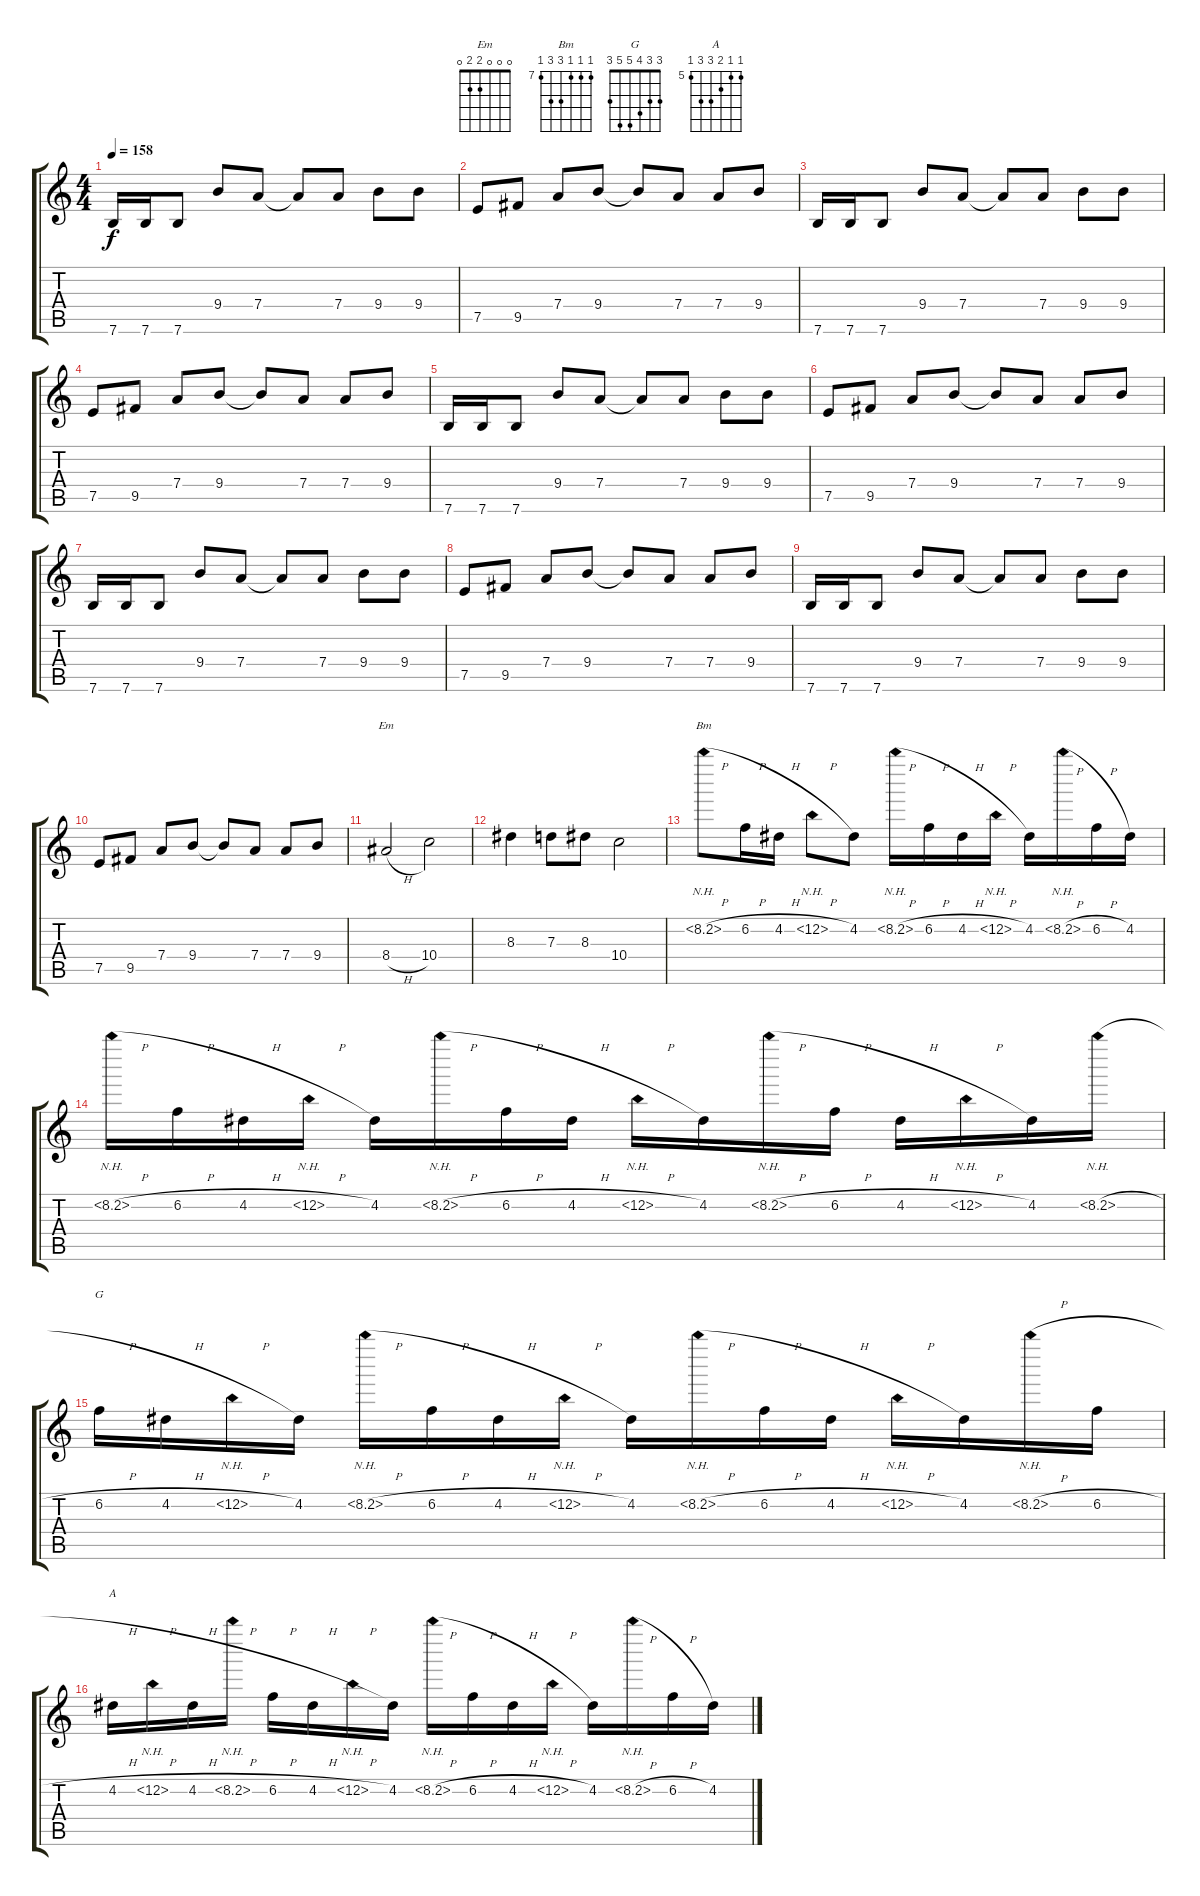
\track "" {instrument overdrivenguitar}
\staff {score tabs}
\tuning (E4 B3 G3 D3 A2 E2) {hide}
\chord ("Em" 0 0 0 2 2 0)
\chord ("Bm" 7 7 7 9 9 7) {firstfret 7}
\chord ("G" 3 3 4 5 5 3)
\chord ("A" 5 5 6 7 7 5) {firstfret 5}
\ts (4 4)
\tempo 158
\clef g2
\ks c
7.6.16{dy f} 7.6.16 7.6.8 9.4.8 7.4.8 7.4{t}.8 7.4.8 9.4.8 9.4.8 |
7.5.8 9.5.8 7.4.8 9.4.8 9.4{t}.8 7.4.8 7.4.8 9.4.8 |
7.6.16 7.6.16 7.6.8 9.4.8 7.4.8 7.4{t}.8 7.4.8 9.4.8 9.4.8 |
7.5.8 9.5.8 7.4.8 9.4.8 9.4{t}.8 7.4.8 7.4.8 9.4.8 |
7.6.16 7.6.16 7.6.8 9.4.8 7.4.8 7.4{t}.8 7.4.8 9.4.8 9.4.8 |
7.5.8 9.5.8 7.4.8 9.4.8 9.4{t}.8 7.4.8 7.4.8 9.4.8 |
7.6.16 7.6.16 7.6.8 9.4.8 7.4.8 7.4{t}.8 7.4.8 9.4.8 9.4.8 |
7.5.8 9.5.8 7.4.8 9.4.8 9.4{t}.8 7.4.8 7.4.8 9.4.8 |
7.6.16 7.6.16 7.6.8 9.4.8 7.4.8 7.4{t}.8 7.4.8 9.4.8 9.4.8 |
7.5.8 9.5.8 7.4.8 9.4.8 9.4{t}.8 7.4.8 7.4.8 9.4.8 |
8.4{h}.2{ch "Em"} 10.4.2 |
8.3.4 7.3.8 8.3.8 10.4.2 |
8.2{nh h}.8{ch "Bm"} 6.2{h}.16 4.2{h}.16 6.2{nh h}.8 4.2.8 8.2{nh h}.16 6.2{h}.16 4.2{h}.16 6.2{nh h}.16 4.2.16 8.2{nh h}.16 6.2{h}.16 4.2.16 |
8.2{nh h}.16 6.2{h}.16 4.2{h}.16 6.2{nh h}.16 4.2.16 8.2{nh h}.16 6.2{h}.16 4.2{h}.16 6.2{nh h}.16 4.2.16 8.2{nh h}.16 6.2{h}.16 4.2{h}.16 6.2{nh h}.16 4.2.16 8.2{nh h}.16 |
6.2{h}.16{ch "G"} 4.2{h}.16 6.2{nh h}.16 4.2.16 8.2{nh h}.16 6.2{h}.16 4.2{h}.16 6.2{nh h}.16 4.2.16 8.2{nh h}.16 6.2{h}.16 4.2{h}.16 6.2{nh h}.16 4.2.16 8.2{nh h}.16 6.2{h}.16 |
4.2{h}.16{ch "A"} 6.2{nh h}.16 4.2{h}.16 8.2{nh h}.16 6.2{h}.16 4.2{h}.16 6.2{nh h}.16 4.2.16 8.2{nh h}.16 6.2{h}.16 4.2{h}.16 6.2{nh h}.16 4.2.16 8.2{nh h}.16 6.2{h}.16 4.2.16
